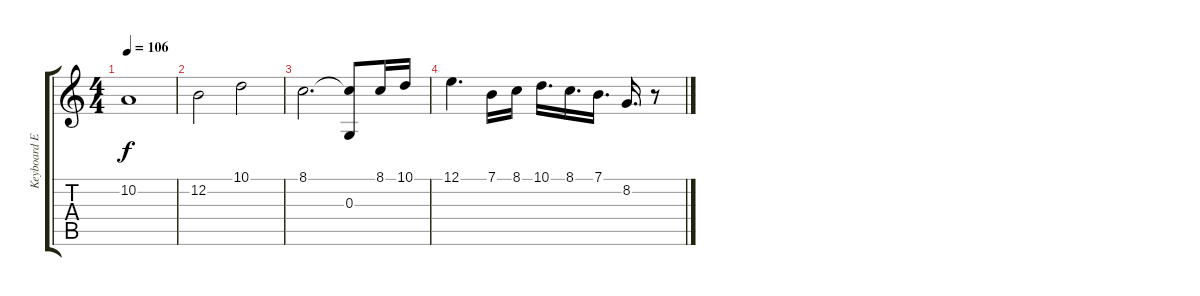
\track ("Keyboard Ex" "Keyboard E") {instrument stringensemble1}
\staff {score tabs}
\tuning (E4 B3 G3 D3 A2 E2) {hide}
\ts (4 4)
\tempo 106
\clef g2
\ks c
10.2.1{dy f} |
12.2.2 10.1.2 |
8.1.2{d} (8.1{t} 0.3).8 8.1.16 10.1.16 |
12.1.4{d} 7.1.16 8.1.16 10.1.16{d} 8.1.16{d} 7.1.16{d} 8.2.16{d} r.8
